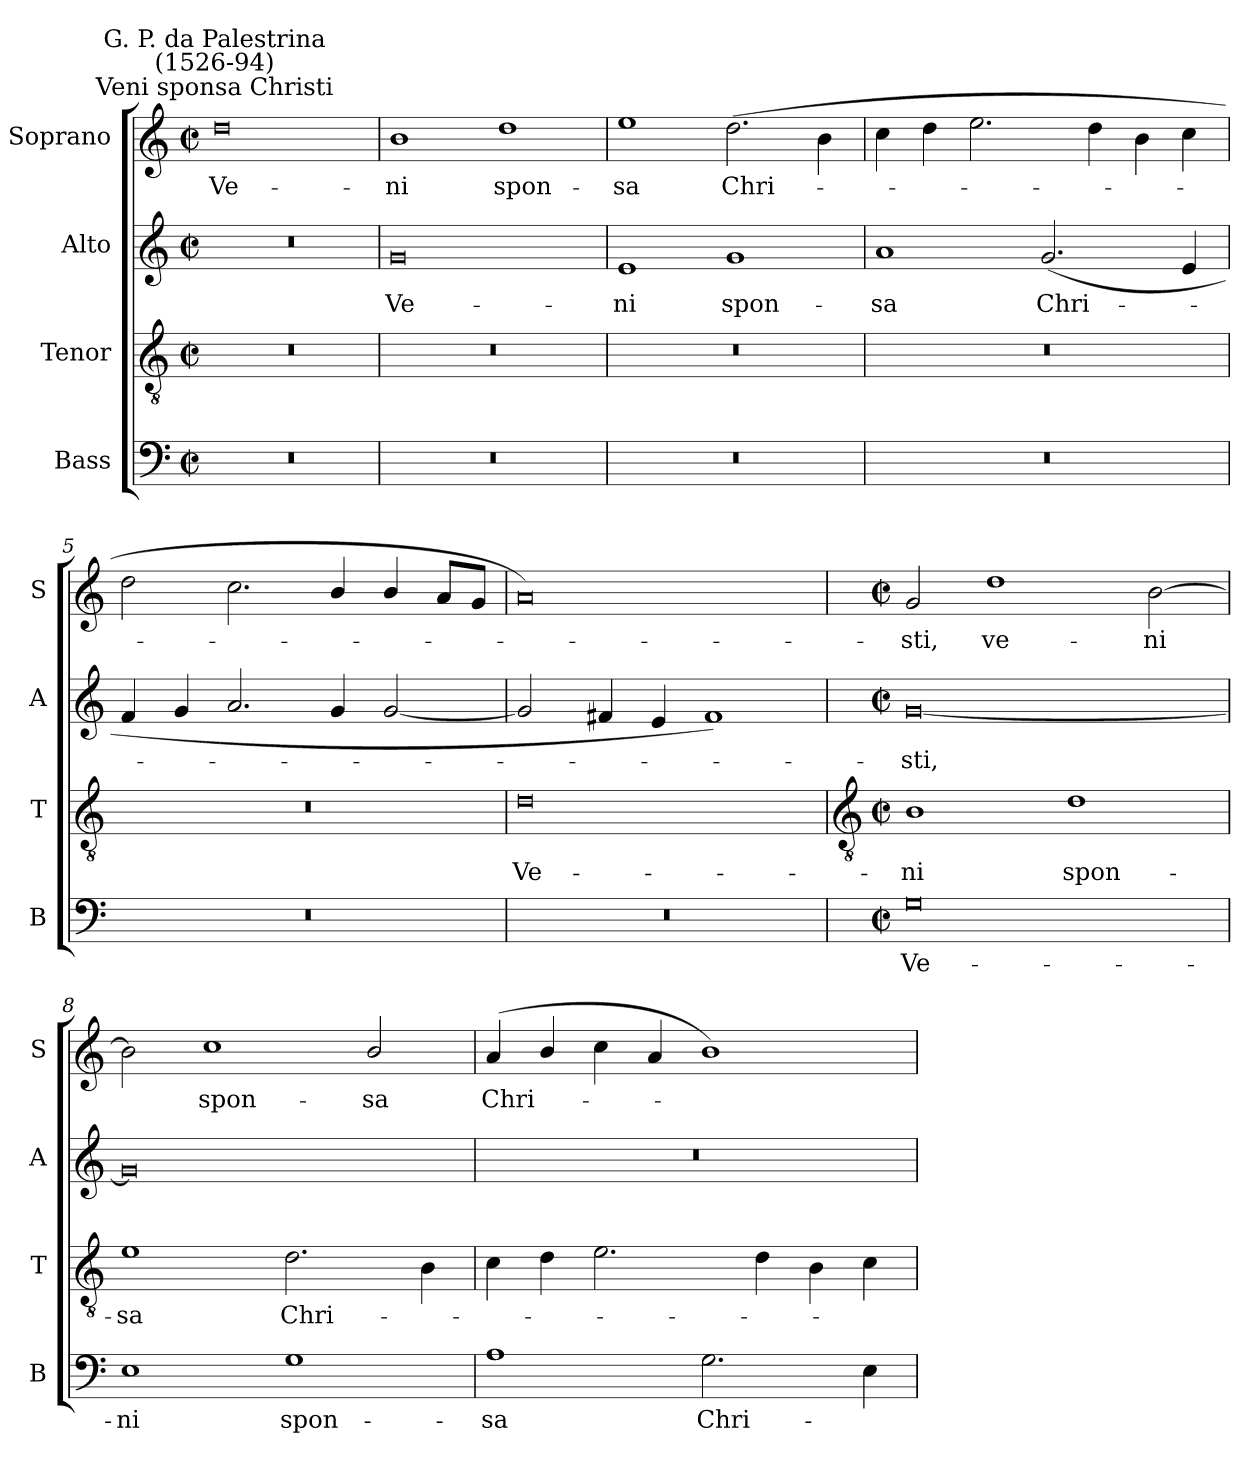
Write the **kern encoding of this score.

**kern	**text	**kern	**text	**kern	**text	**kern	**text
*part4	*part4	*part3	*part3	*part2	*part2	*part1	*part1
*staff4	*staff4	*staff3	*staff3	*staff2	*staff2	*staff1	*staff1
*I"Bass	*	*I"Tenor	*	*I"Alto	*	*I"Soprano	*
*I'B	*	*I'T	*	*I'A	*	*I'S	*
*clefF4	*	*clefGv2	*	*clefG2	*	*clefG2	*
*k[]	*	*k[]	*	*k[]	*	*k[]	*
*C:	*	*C:	*	*C:	*	*C:	*
*M4/2	*	*M4/2	*	*M4/2	*	*M4/2	*
*met(c|)	*	*met(c|)	*	*met(c|)	*	*met(c|)	*
=1	=1	=1	=1	=1	=1	=1	=1
!	!	!	!	!	!	!LO:TX:a:cj:t=Veni sponsa Christi	!
!	!	!	!	!	!	!LO:TX:a:cj:t=G. P. da Palestrina\n(1526-94)	!
!	!	!	!	!	!	!	!LO:LY:b
0r	.	0r	.	0r	.	0dd	Ve-
=2	=2	=2	=2	=2	=2	=2	=2
!	!	!	!	!	!LO:LY:b	!	!LO:LY:b
0r	.	0r	.	0g	Ve-	1b	-ni
!	!	!	!	!	!	!	!LO:LY:b
.	.	.	.	.	.	1dd	spon-
=3	=3	=3	=3	=3	=3	=3	=3
!	!	!	!	!	!LO:LY:b	!	!LO:LY:b
0r	.	0r	.	1e	-ni	1ee	-sa
!	!	!	!	!	!LO:LY:b	!	!LO:LY:b
.	.	.	.	1g	spon-	(>2.dd	Chri-
.	.	.	.	.	.	4b	.
=4	=4	=4	=4	=4	=4	=4	=4
!	!	!	!	!	!LO:LY:b	!	!
0r	.	0r	.	1a	-sa	4cc	.
.	.	.	.	.	.	4dd	.
.	.	.	.	.	.	2.ee	.
!	!	!	!	!	!LO:LY:b	!	!
.	.	.	.	(<2.g	Chri-	.	.
.	.	.	.	.	.	4dd	.
.	.	.	.	.	.	4b	.
.	.	.	.	4e	.	4cc	.
=5	=5	=5	=5	=5	=5	=5	=5
0r	.	0r	.	4f	.	2dd	.
.	.	.	.	4g	.	.	.
.	.	.	.	2.a	.	2.cc	.
.	.	.	.	4g	.	4b/	.
.	.	.	.	[2g	.	4b/	.
.	.	.	.	.	.	8aL	.
.	.	.	.	.	.	8gJ	.
=6	=6	=6	=6	=6	=6	=6	=6
!	!	!	!LO:LY:b	!	!	!	!
0r	.	0d	Ve-	2g]	.	0a)	.
.	.	.	.	4f#X	.	.	.
.	.	.	.	4e	.	.	.
.	.	.	.	1f#)	.	.	.
!!LO:LB:g=z
=7	=7	=7	=7	=7	=7	=7	=7
*	*	*clefGv2	*	*	*	*	*
*M4/2	*	*M4/2	*	*M4/2	*	*M4/2	*
*met(c|)	*	*met(c|)	*	*met(c|)	*	*met(c|)	*
!	!LO:LY:b	!	!LO:LY:b	!	!LO:LY:b	!	!LO:LY:b
0G	Ve-	1B	-ni	[0g	sti,	2g	sti,
!	!	!	!	!	!	!	!LO:LY:b
.	.	.	.	.	.	1dd	ve-
!	!	!	!LO:LY:b	!	!	!	!
.	.	1d	spon-	.	.	.	.
!	!	!	!	!	!	!	!LO:LY:b
.	.	.	.	.	.	[2b	-ni
=8	=8	=8	=8	=8	=8	=8	=8
!	!LO:LY:b	!	!LO:LY:b	!	!	!	!
1E	-ni	1e	-sa	0g]	.	2b]	.
!	!	!	!	!	!	!	!LO:LY:b
.	.	.	.	.	.	1cc	spon-
!	!LO:LY:b	!	!LO:LY:b	!	!	!	!
1G	spon-	2.d	Chri-	.	.	.	.
!	!	!	!	!	!	!	!LO:LY:b
.	.	.	.	.	.	2b/	-sa
.	.	4B	.	.	.	.	.
=9	=9	=9	=9	=9	=9	=9	=9
!	!LO:LY:b	!	!	!	!	!	!LO:LY:b
1A	-sa	4c	.	0r	.	(<4a	Chri-
.	.	4d	.	.	.	4b/	.
.	.	2.e	.	.	.	4cc	.
.	.	.	.	.	.	4a	.
!	!LO:LY:b	!	!	!	!	!	!
2.G	Chri-	.	.	.	.	1b)	.
.	.	4d	.	.	.	.	.
.	.	4B	.	.	.	.	.
4E	.	4c	.	.	.	.	.
=	=	=	=	=	=	=	=
*-	*-	*-	*-	*-	*-	*-	*-
